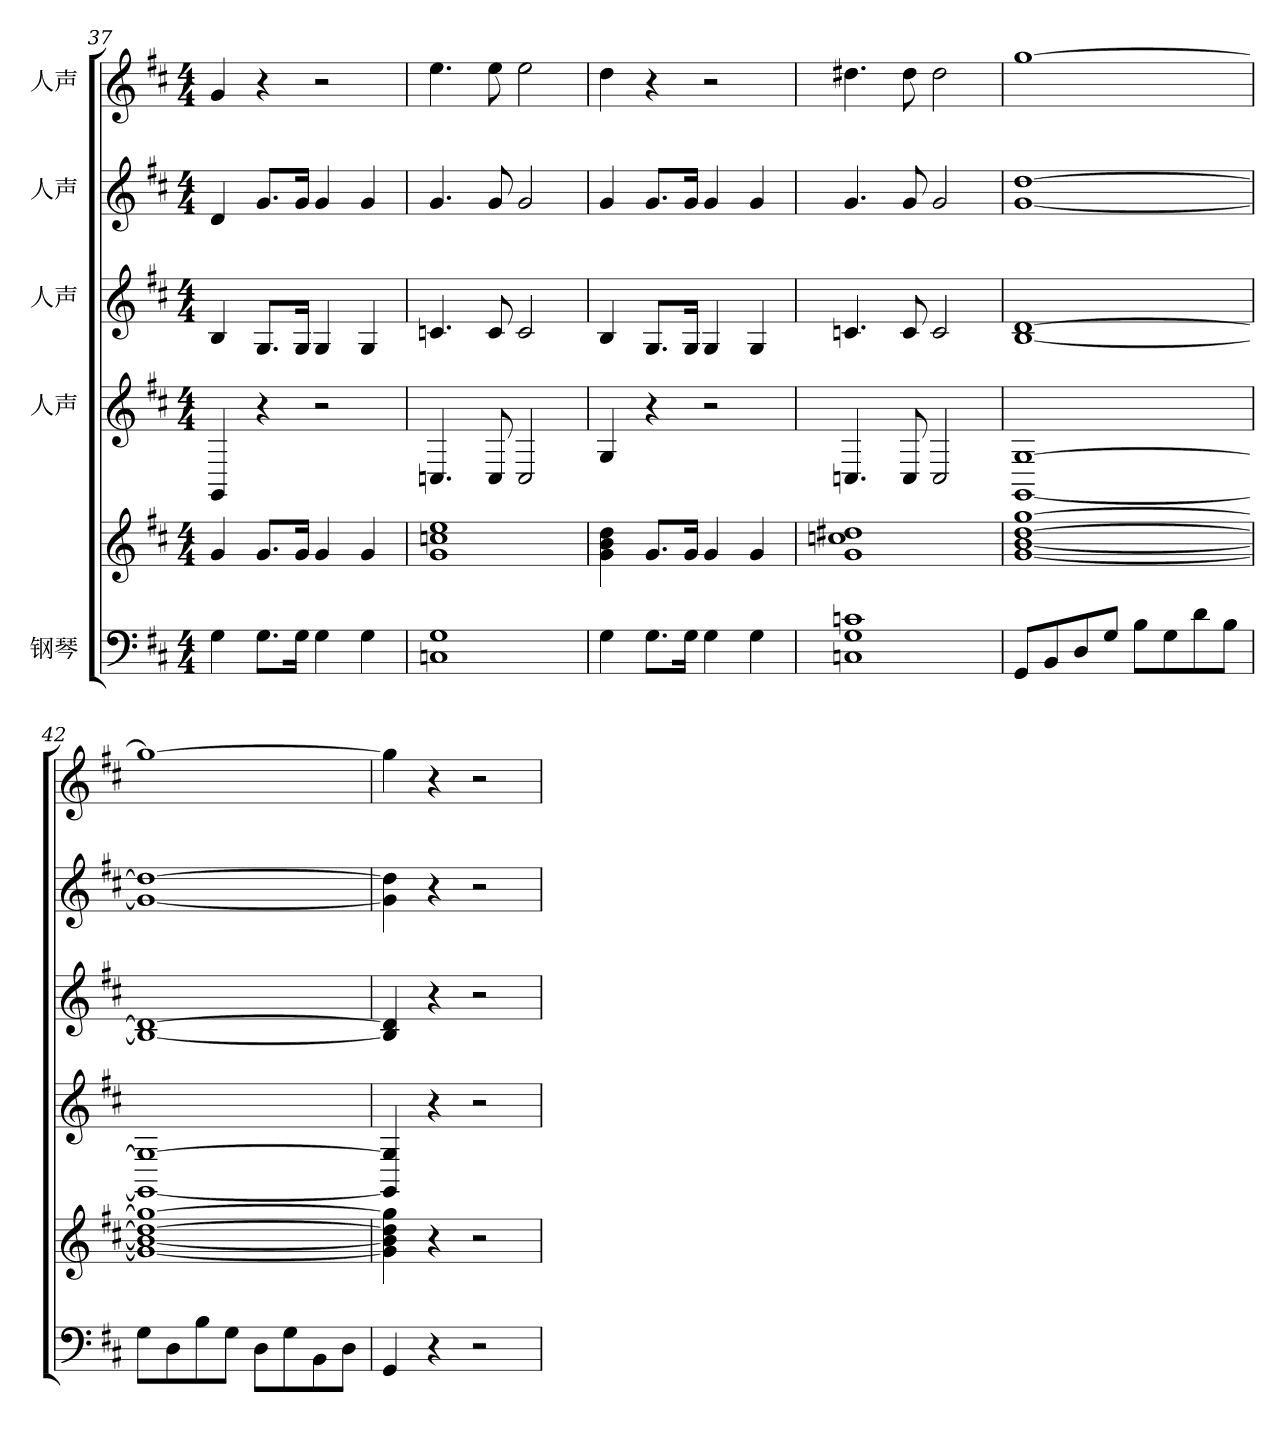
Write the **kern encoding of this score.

**kern	**kern	**kern	**kern	**kern	**kern
*part5	*part5	*part4	*part3	*part2	*part1
*staff6	*staff5	*staff4	*staff3	*staff2	*staff1
*I"钢琴	*	*I"人声	*I"人声	*I"人声	*I"人声
*clefF4	*clefG2	*clefG2	*clefG2	*clefG2	*clefG2
*k[f#c#]	*k[f#c#]	*k[f#c#]	*k[f#c#]	*k[f#c#]	*k[f#c#]
*M4/4	*M4/4	*M4/4	*M4/4	*M4/4	*M4/4
=37	=37	=37	=37	=37	=37
4G\	4g/	4GG/	4B/	4d/	4g/
8.G\L	8.g/L	4r	8.G/L	8.g/L	4r
16G\Jk	16g/Jk	.	16G/Jk	16g/Jk	.
4G\	4g/	2r	4G/	4g/	2r
4G\	4g/	.	4G/	4g/	.
=38	=38	=38	=38	=38	=38
1Cn 1G	1g 1ccn 1ee	4.Cn/	4.cn/	4.g/	4.ee\
.	.	8C/	8c/	8g/	8ee\
.	.	2C/	2c/	2g/	2ee\
=39	=39	=39	=39	=39	=39
4G\	4g\ 4b\ 4dd\	4G/	4B/	4g/	4dd\
8.G\L	8.g/L	4r	8.G/L	8.g/L	4r
16G\Jk	16g/Jk	.	16G/Jk	16g/Jk	.
4G\	4g/	2r	4G/	4g/	2r
4G\	4g/	.	4G/	4g/	.
=40	=40	=40	=40	=40	=40
1Cn 1G 1cn	1g 1ccn 1dd#X	4.Cn/	4.cn/	4.g/	4.dd#X\
.	.	8C/	8c/	8g/	8dd#\
.	.	2C/	2c/	2g/	2dd#\
!!LO:PB:g=z
=41	=41	=41	=41	=41	=41
8GG/L	[1g [1b [1dd [1gg	[1GG [1G	[1B [1d	[1g [1dd	[1gg
8BB/	.	.	.	.	.
8D/	.	.	.	.	.
8G/J	.	.	.	.	.
8B\L	.	.	.	.	.
8G\	.	.	.	.	.
8d\	.	.	.	.	.
8B\J	.	.	.	.	.
=42	=42	=42	=42	=42	=42
8G\L	1g_ 1b_ 1dd_ 1gg_	1GG_ 1G_	1B_ 1d_	1g_ 1dd_	1gg_
8D\	.	.	.	.	.
8B\	.	.	.	.	.
8G\J	.	.	.	.	.
8D\L	.	.	.	.	.
8G\	.	.	.	.	.
8BB\	.	.	.	.	.
8D\J	.	.	.	.	.
=43	=43	=43	=43	=43	=43
4GG/	4g\] 4b\] 4dd\] 4gg\]	4GG/] 4G/]	4B/] 4d/]	4g\] 4dd\]	4gg\]
4r	4r	4r	4r	4r	4r
2r	2r	2r	2r	2r	2r
=	=	=	=	=	=
*-	*-	*-	*-	*-	*-
